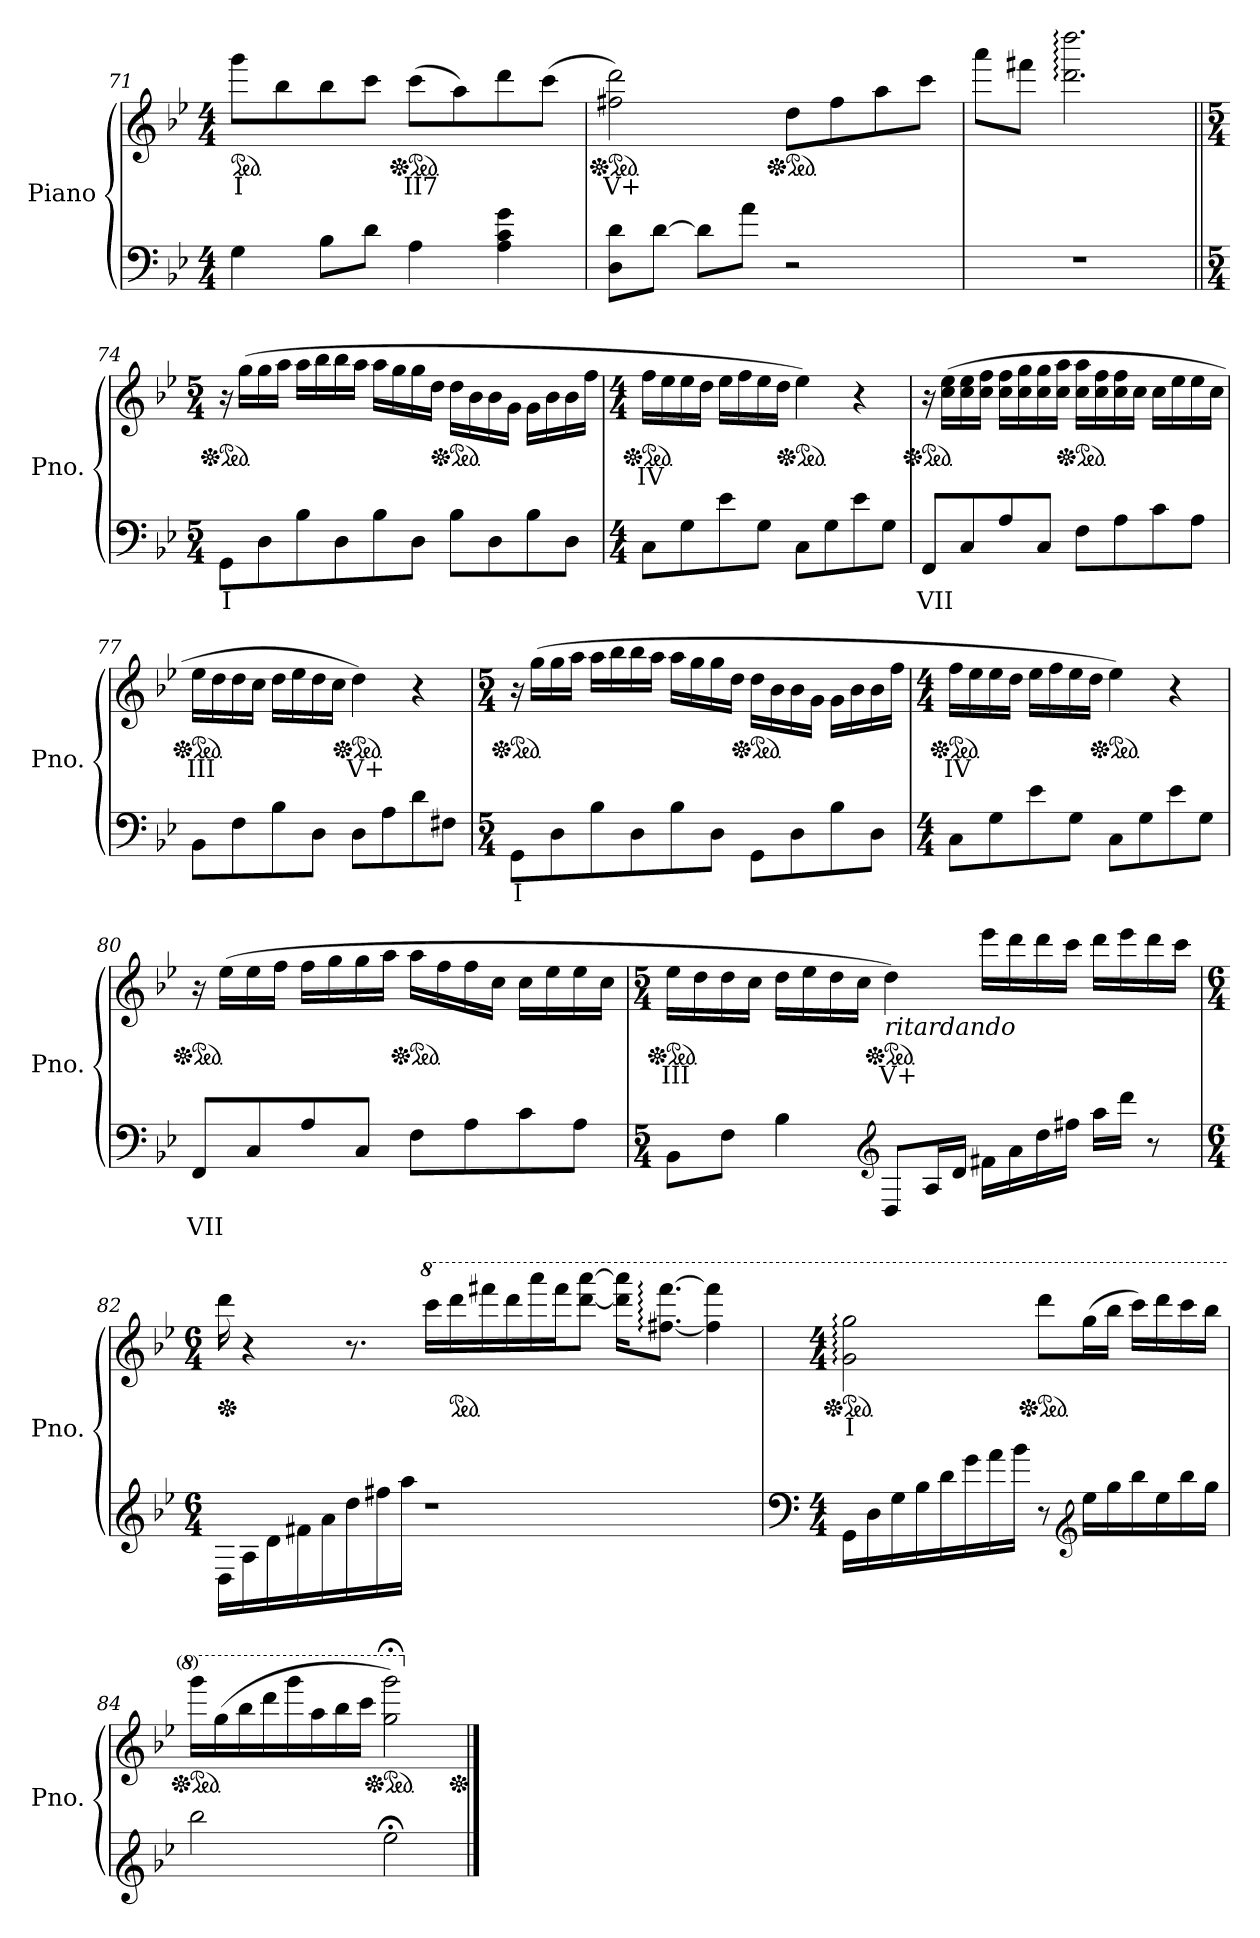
**kern	**text	**kern	**text
*part1	*part1	*part1	*part1
*staff2	*staff2	*staff1	*staff1
*I"Piano	*	*	*
*I'Pno.	*	*	*
!!LO:LB:g=z
*clefF4	*	*clefG2	*
*k[b-e-]	*	*k[b-e-]	*
*M4/4	*	*M4/4	*
*	*	*ped	*
=71	=71	=71	=71
!	!	!	!LO:LY:b
4G\	.	8ggg\L	I
.	.	8bb-\	.
8B-\L	.	8bb-\	.
8d\J	.	8ccc\J	.
*	*	*Xped	*
*	*	*ped	*
!	!	!	!LO:LY:b
4A\	.	(>8ccc\L	II7
.	.	8aa\)	.
4A\ 4c\ 4g\	.	8ddd\	.
.	.	(>8ccc\J	.
=72	=72	=72	=72
*	*	*Xped	*
*	*	*ped	*
!	!	!	!LO:LY:b
(>8D\ 8d\L	.	2ff#X\ 2ddd\)	V+
[8d\J	.	.	.
8d\L]	.	.	.
8a\J	.	.	.
*	*	*Xped	*
*	*	*ped	*
2r	.	8dd\L	.
.	.	8ff#\	.
.	.	8aa\	.
.	.	8ccc\J	.
=73	=73	=73	=73
1r	.	8aaa\L	.
.	.	8fff#X\J	.
.	.	2.ddd\: 2.dddd\:)	.
!!LO:LB:g=z
=74||	=74||	=74||	=74||
*M5/4	*	*M5/4	*
!	!LO:LY:b	!	!
*	*	*Xped	*
*	*	*ped	*
8GG\L	I	16r	.
.	.	(>16gg\LL	.
8D\	.	16gg\	.
.	.	16aa\JJ	.
8B-\	.	16aa\LL	.
.	.	16bb-\	.
8D\	.	16bb-\	.
.	.	16aa\JJ	.
8B-\	.	16aa\LL	.
.	.	16gg\	.
8D\J	.	16gg\	.
.	.	16dd\JJ	.
*	*	*Xped	*
*	*	*ped	*
8B-\L	.	16dd\LL	.
.	.	16b-\	.
8D\	.	16b-\	.
.	.	16g\JJ	.
8B-\	.	16g\LL	.
.	.	16b-\	.
8D\J	.	16b-\	.
.	.	16ff\JJ	.
=75	=75	=75	=75
*M4/4	*	*M4/4	*
*	*	*Xped	*
*	*	*ped	*
!	!	!	!LO:LY:b
8C\L	.	16ff\LL	IV
.	.	16ee-\	.
8G\	.	16ee-\	.
.	.	16dd\JJ	.
8e-\	.	16ee-\LL	.
.	.	16ff\	.
8G\J	.	16ee-\	.
.	.	16dd\JJ	.
*	*	*Xped	*
*	*	*ped	*
8C\L	.	4ee-\)	.
8G\	.	.	.
8e-\	.	4r	.
8G\J	.	.	.
!!LO:LB:g=z
=76	=76	=76	=76
!	!LO:LY:b	!	!
*	*	*Xped	*
*	*	*ped	*
8FF/L	VII	16r	.
.	.	(>16cc\ 16ee-\LL	.
8C/	.	16cc\ 16ee-\	.
.	.	16cc\ 16ff\JJ	.
8A/	.	16cc\ 16ff\LL	.
.	.	16cc\ 16gg\	.
8C/J	.	16cc\ 16gg\	.
.	.	16cc\ 16aa\JJ	.
*	*	*Xped	*
*	*	*ped	*
8F\L	.	16cc\ 16aa\LL	.
.	.	16cc\ 16ff\	.
8A\	.	16cc\ 16ff\	.
.	.	16cc\JJ	.
8c\	.	16cc\LL	.
.	.	16ee-\	.
8A\J	.	16ee-\	.
.	.	16cc\JJ	.
=77	=77	=77	=77
*	*	*Xped	*
*	*	*ped	*
!	!	!	!LO:LY:b
8BB-\L	.	16ee-\LL	III
.	.	16dd\	.
8F\	.	16dd\	.
.	.	16cc\JJ	.
8B-\	.	16dd\LL	.
.	.	16ee-\	.
8D\J	.	16dd\	.
.	.	16cc\JJ	.
*	*	*Xped	*
*	*	*ped	*
!	!	!	!LO:LY:b
8D\L	.	4dd\)	V+
8A\	.	.	.
8d\	.	4r	.
8F#X\J	.	.	.
!!LO:LB:g=z
=78	=78	=78	=78
*M5/4	*	*M5/4	*
!	!LO:LY:b	!	!
*	*	*Xped	*
*	*	*ped	*
8GG\L	I	16r	.
.	.	(>16gg\LL	.
8D\	.	16gg\	.
.	.	16aa\JJ	.
8B-\	.	16aa\LL	.
.	.	16bb-\	.
8D\	.	16bb-\	.
.	.	16aa\JJ	.
8B-\	.	16aa\LL	.
.	.	16gg\	.
8D\J	.	16gg\	.
.	.	16dd\JJ	.
*	*	*Xped	*
*	*	*ped	*
8GG\L	.	16dd\LL	.
.	.	16b-\	.
8D\	.	16b-\	.
.	.	16g\JJ	.
8B-\	.	16g\LL	.
.	.	16b-\	.
8D\J	.	16b-\	.
.	.	16ff\JJ	.
=79	=79	=79	=79
*M4/4	*	*M4/4	*
*	*	*Xped	*
*	*	*ped	*
!	!	!	!LO:LY:b
8C\L	.	16ff\LL	IV
.	.	16ee-\	.
8G\	.	16ee-\	.
.	.	16dd\JJ	.
8e-\	.	16ee-\LL	.
.	.	16ff\	.
8G\J	.	16ee-\	.
.	.	16dd\JJ	.
*	*	*Xped	*
*	*	*ped	*
8C\L	.	4ee-\)	.
8G\	.	.	.
8e-\	.	4r	.
8G\J	.	.	.
!!LO:PB:g=z
=80	=80	=80	=80
!	!LO:LY:b	!	!
*	*	*Xped	*
*	*	*ped	*
8FF/L	VII	16r	.
.	.	(>16ee-\LL	.
8C/	.	16ee-\	.
.	.	16ff\JJ	.
8A/	.	16ff\LL	.
.	.	16gg\	.
8C/J	.	16gg\	.
.	.	16aa\JJ	.
*	*	*Xped	*
*	*	*ped	*
8F\L	.	16aa\LL	.
.	.	16ff\	.
8A\	.	16ff\	.
.	.	16cc\JJ	.
8c\	.	16cc\LL	.
.	.	16ee-\	.
8A\J	.	16ee-\	.
.	.	16cc\JJ	.
=81	=81	=81	=81
*M5/4	*	*M5/4	*
*	*	*Xped	*
*	*	*ped	*
!	!	!	!LO:LY:b
8BB-\L	.	16ee-\LL	III
.	.	16dd\	.
8F\J	.	16dd\	.
.	.	16cc\JJ	.
4B-\	.	16dd\LL	.
.	.	16ee-\	.
.	.	16dd\	.
.	.	16cc\JJ	.
*clefG2	*	*	*
*	*	*Xped	*
*	*	*ped	*
!	!	!LO:TX:b:i:t=ritardando	!
!	!	!	!LO:LY:b
8D/L	.	4dd\)	V+
16A/L	.	.	.
16d/JJ	.	.	.
16f#X\LL	.	16eee-\LL	.
16a\	.	16ddd\	.
16dd\	.	16ddd\	.
16ff#X\JJ	.	16ccc\JJ	.
16aa\LL	.	16ddd\LL	.
16ddd\JJ	.	16eee-\	.
8r	.	16ddd\	.
.	.	16ccc\JJ	.
!!LO:PB:g=z
=82	=82	=82	=82
*M6/4	*	*M6/4	*
*	*	*Xped	*
16D\LL	.	16ddd\	.
16A\	.	4r	.
16d\	.	.	.
16f#X\	.	.	.
16a\	.	.	.
16dd\	.	8.r	.
16ff#X\	.	.	.
16aa\JJ	.	.	.
*	*	*8va	*
1r	.	16cccc\LL	.
*	*	*ped	*
.	.	16dddd\	.
.	.	16ffff#X\	.
.	.	16dddd\	.
.	.	16aaaa\	.
.	.	16ffff#\J	.
.	.	[8dddd\ [8aaaa\J	.
.	.	16dddd\] 16aaaa\]KL	.
.	.	[8.fff#X\: [8.ffff#\:J	.
.	.	4fff#\] 4ffff#\]	.
!!LO:LB:g=z
=83	=83	=83	=83
*clefF4	*	*	*
*M4/4	*	*M4/4	*
*	*	*Xped	*
*	*	*ped	*
!	!	!	!LO:LY:b
16GG\LL	.	2gg\: 2ggg\:	I
16D\	.	.	.
16G\	.	.	.
16B-\	.	.	.
16d\	.	.	.
16g\	.	.	.
16a\	.	.	.
16b-\JJ	.	.	.
*	*	*Xped	*
*	*	*ped	*
8r	.	8dddd\L	.
*clefG1	*	*	*
16gg\LL	.	(>16ggg\L	.
16bb-\	.	16bbb-\JJ	.
16ddd\	.	16cccc\LL)	.
16gg\	.	16dddd\	.
16ddd\	.	16cccc\	.
16bb-\JJ	.	16bbb-\JJ	.
=84	=84	=84	=84
*	*	*Xped	*
*	*	*ped	*
2ddd\	.	16gggg\LL	.
.	.	(>16ggg\	.
.	.	16bbb-\	.
.	.	16dddd\	.
.	.	16gggg\	.
.	.	16aaa\	.
.	.	16bbb-\	.
.	.	16cccc\JJ	.
*	*	*Xped	*
*	*	*ped	*
2gg;<\	.	2ggg\;< 2gggg\;<)	.
*	*	*Xped	*
*	*	*X8va	*
==	==	==	==
*-	*-	*-	*-
